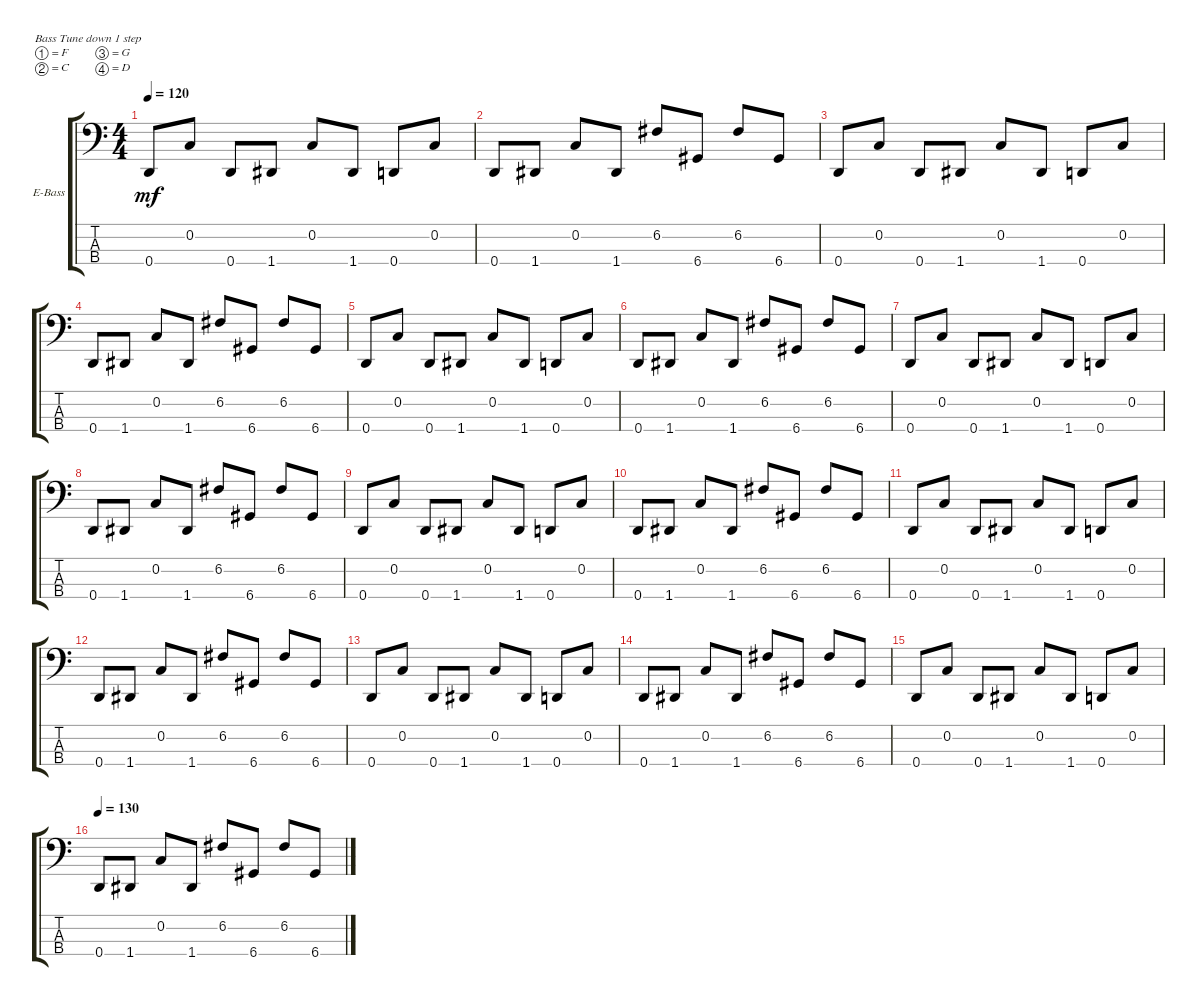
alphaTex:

\bracketExtendMode groupsimilarinstruments
\firstSystemTrackNameOrientation horizontal
\otherSystemsTrackNameOrientation horizontal
\track ("Electric Bass" "E-Bass") {instrument electricbassfinger}
\staff {score tabs}
\tuning (F2 C2 G1 D1)
\ts (4 4)
\tempo 120
\clef f4
\scale
0.333333
\ks c
0.4.8{dy mf} 0.2.8 0.4.8 1.4.8 0.2.8 1.4.8 0.4.8 0.2.8 |
\scale
0.333333 0.4.8 1.4.8 0.2.8 1.4.8 6.2.8 6.4.8 6.2.8 6.4.8 |
\scale
0.333333 0.4.8 0.2.8 0.4.8 1.4.8 0.2.8 1.4.8 0.4.8 0.2.8 |
\scale
0.333333 0.4.8 1.4.8 0.2.8 1.4.8 6.2.8 6.4.8 6.2.8 6.4.8 |
\scale
0.333333 0.4.8 0.2.8 0.4.8 1.4.8 0.2.8 1.4.8 0.4.8 0.2.8 |
\scale
0.333333 0.4.8 1.4.8 0.2.8 1.4.8 6.2.8 6.4.8 6.2.8 6.4.8 |
\scale
0.333333 0.4.8 0.2.8 0.4.8 1.4.8 0.2.8 1.4.8 0.4.8 0.2.8 |
\scale
0.333333 0.4.8 1.4.8 0.2.8 1.4.8 6.2.8 6.4.8 6.2.8 6.4.8 |
\scale
0.333333 0.4.8 0.2.8 0.4.8 1.4.8 0.2.8 1.4.8 0.4.8 0.2.8 |
\scale
0.333333 0.4.8 1.4.8 0.2.8 1.4.8 6.2.8 6.4.8 6.2.8 6.4.8 |
\scale
0.333333 0.4.8 0.2.8 0.4.8 1.4.8 0.2.8 1.4.8 0.4.8 0.2.8 |
\scale
0.333333 0.4.8 1.4.8 0.2.8 1.4.8 6.2.8 6.4.8 6.2.8 6.4.8 |
\scale
0.333333 0.4.8 0.2.8 0.4.8 1.4.8 0.2.8 1.4.8 0.4.8 0.2.8 |
\scale
0.333333 0.4.8 1.4.8 0.2.8 1.4.8 6.2.8 6.4.8 6.2.8 6.4.8 |
\scale
0.333333 0.4.8 0.2.8 0.4.8 1.4.8 0.2.8 1.4.8 0.4.8 0.2.8 |
\tempo 130
\scale
0.333333 0.4.8 1.4.8 0.2.8 1.4.8 6.2.8 6.4.8 6.2.8 6.4.8
